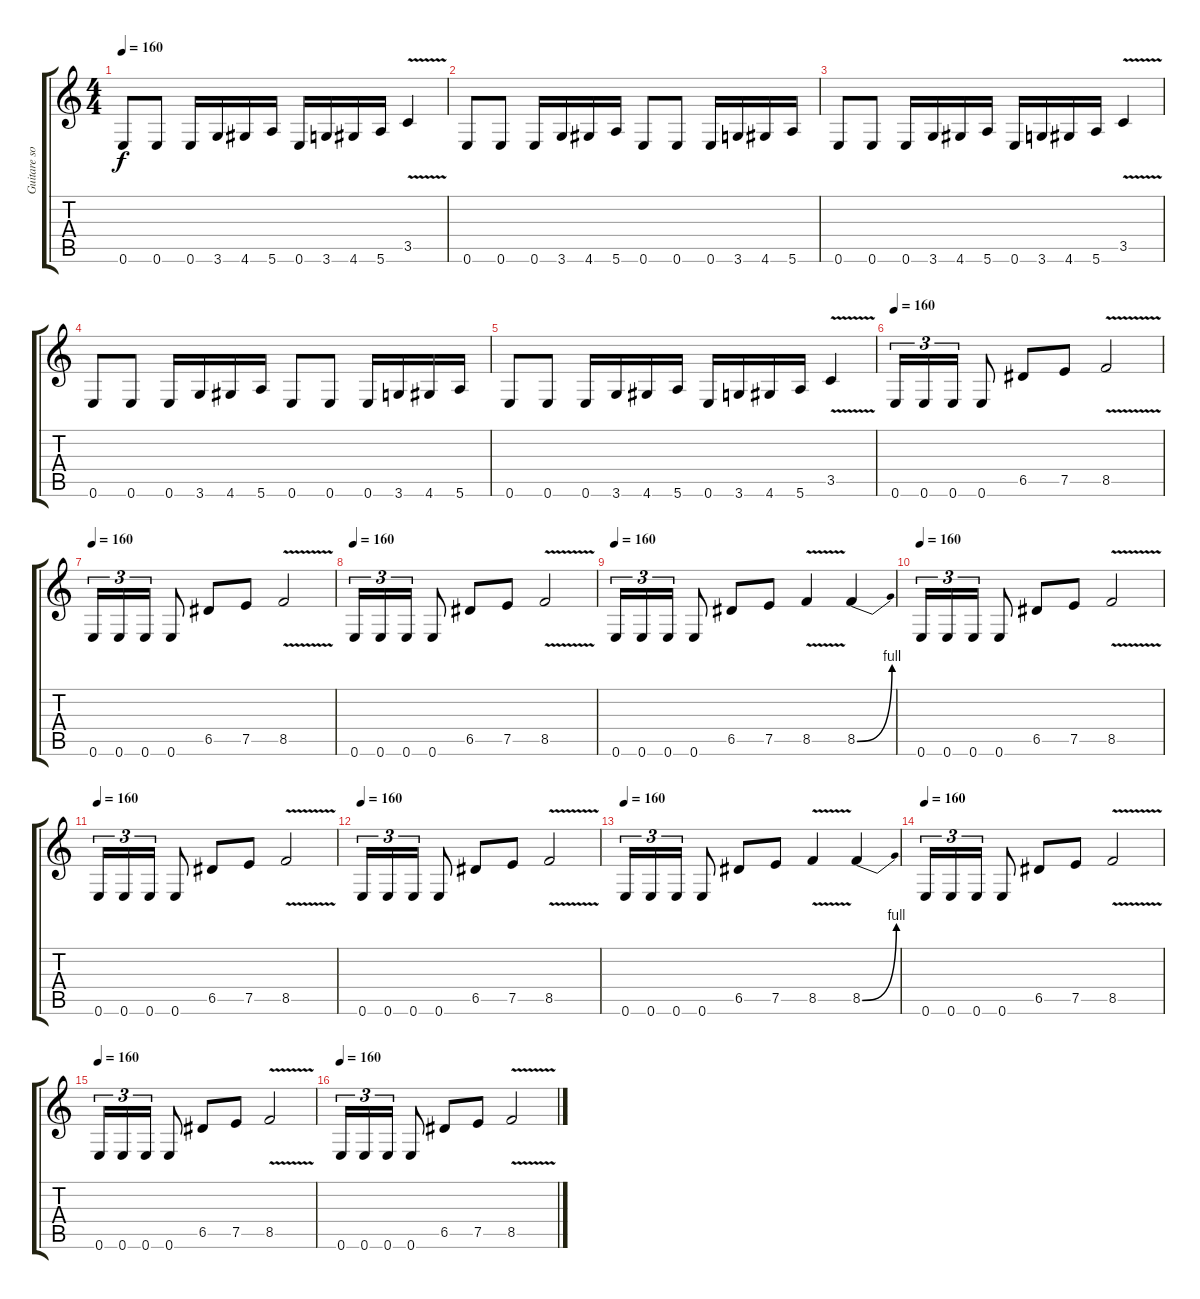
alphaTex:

\track ("Guitare solo" "Guitare so") {instrument overdrivenguitar}
\staff {score tabs}
\tuning (E4 B3 G3 D3 A2 E2) {hide}
\ts (4 4)
\tempo 160
\clef g2
\ks c
0.6.8{dy f} 0.6.8 0.6.16 3.6.16 4.6.16 5.6.16 0.6.16 3.6.16 4.6.16 5.6.16 3.5{v}.4 |
0.6.8 0.6.8 0.6.16 3.6.16 4.6.16 5.6.16 0.6.8 0.6.8 0.6.16 3.6.16 4.6.16 5.6.16 |
0.6.8 0.6.8 0.6.16 3.6.16 4.6.16 5.6.16 0.6.16 3.6.16 4.6.16 5.6.16 3.5{v}.4 |
0.6.8 0.6.8 0.6.16 3.6.16 4.6.16 5.6.16 0.6.8 0.6.8 0.6.16 3.6.16 4.6.16 5.6.16 |
0.6.8 0.6.8 0.6.16 3.6.16 4.6.16 5.6.16 0.6.16 3.6.16 4.6.16 5.6.16 3.5{v}.4 |
\tempo 160
0.6.16{tu (3 2)} 0.6.16{tu (3 2)} 0.6.16{tu (3 2)} 0.6.8 6.5.8 7.5.8 8.5{v}.2 |
\tempo 160
0.6.16{tu (3 2)} 0.6.16{tu (3 2)} 0.6.16{tu (3 2)} 0.6.8 6.5.8 7.5.8 8.5{v}.2 |
\tempo 160
0.6.16{tu (3 2)} 0.6.16{tu (3 2)} 0.6.16{tu (3 2)} 0.6.8 6.5.8 7.5.8 8.5{v}.2 |
\tempo 160
0.6.16{tu (3 2)} 0.6.16{tu (3 2)} 0.6.16{tu (3 2)} 0.6.8 6.5.8 7.5.8 8.5{v}.4 8.5{be (bend 0 0 60 4)}.4 |
\tempo 160
0.6.16{tu (3 2)} 0.6.16{tu (3 2)} 0.6.16{tu (3 2)} 0.6.8 6.5.8 7.5.8 8.5{v}.2 |
\tempo 160
0.6.16{tu (3 2)} 0.6.16{tu (3 2)} 0.6.16{tu (3 2)} 0.6.8 6.5.8 7.5.8 8.5{v}.2 |
\tempo 160
0.6.16{tu (3 2)} 0.6.16{tu (3 2)} 0.6.16{tu (3 2)} 0.6.8 6.5.8 7.5.8 8.5{v}.2 |
\tempo 160
0.6.16{tu (3 2)} 0.6.16{tu (3 2)} 0.6.16{tu (3 2)} 0.6.8 6.5.8 7.5.8 8.5{v}.4 8.5{be (bend 0 0 60 4)}.4 |
\tempo 160
0.6.16{tu (3 2)} 0.6.16{tu (3 2)} 0.6.16{tu (3 2)} 0.6.8 6.5.8 7.5.8 8.5{v}.2 |
\tempo 160
0.6.16{tu (3 2)} 0.6.16{tu (3 2)} 0.6.16{tu (3 2)} 0.6.8 6.5.8 7.5.8 8.5{v}.2 |
\tempo 160
0.6.16{tu (3 2)} 0.6.16{tu (3 2)} 0.6.16{tu (3 2)} 0.6.8 6.5.8 7.5.8 8.5{v}.2
